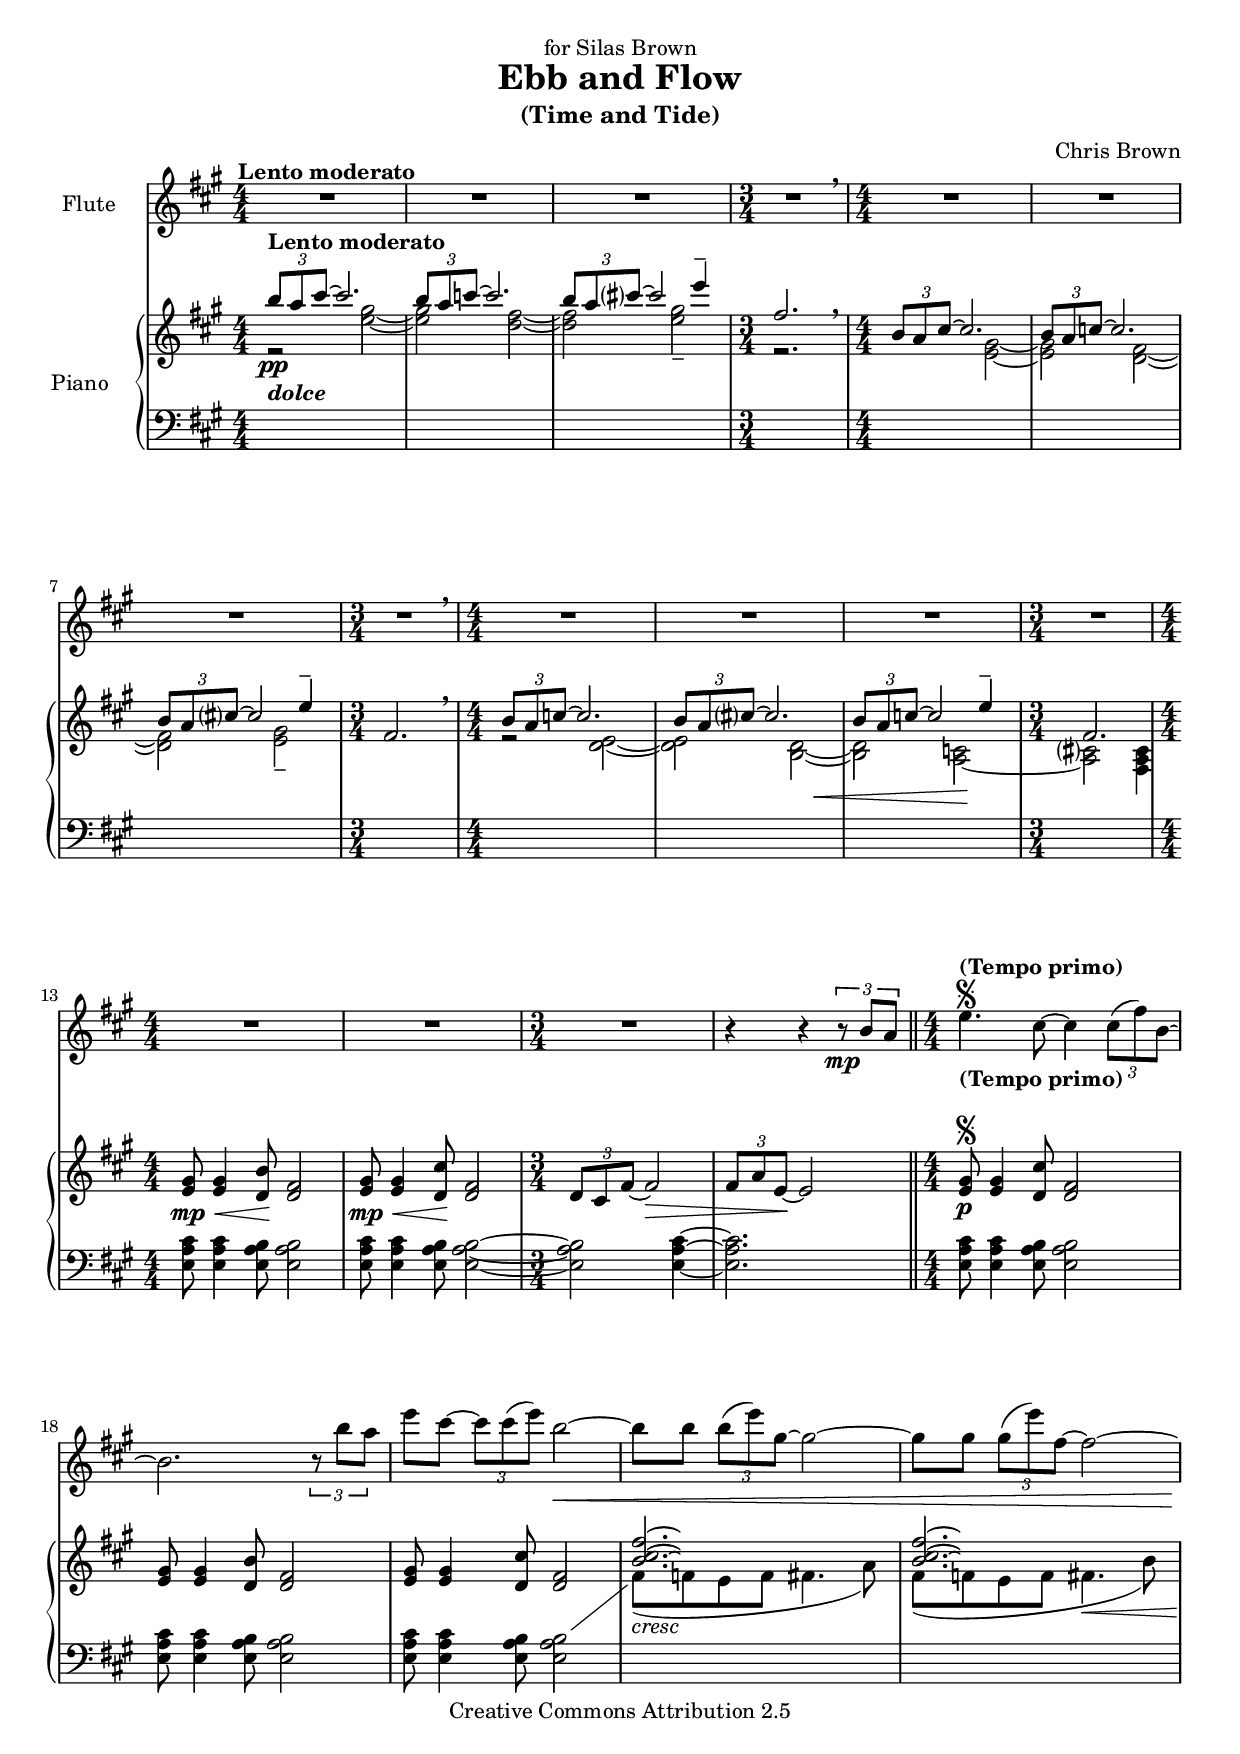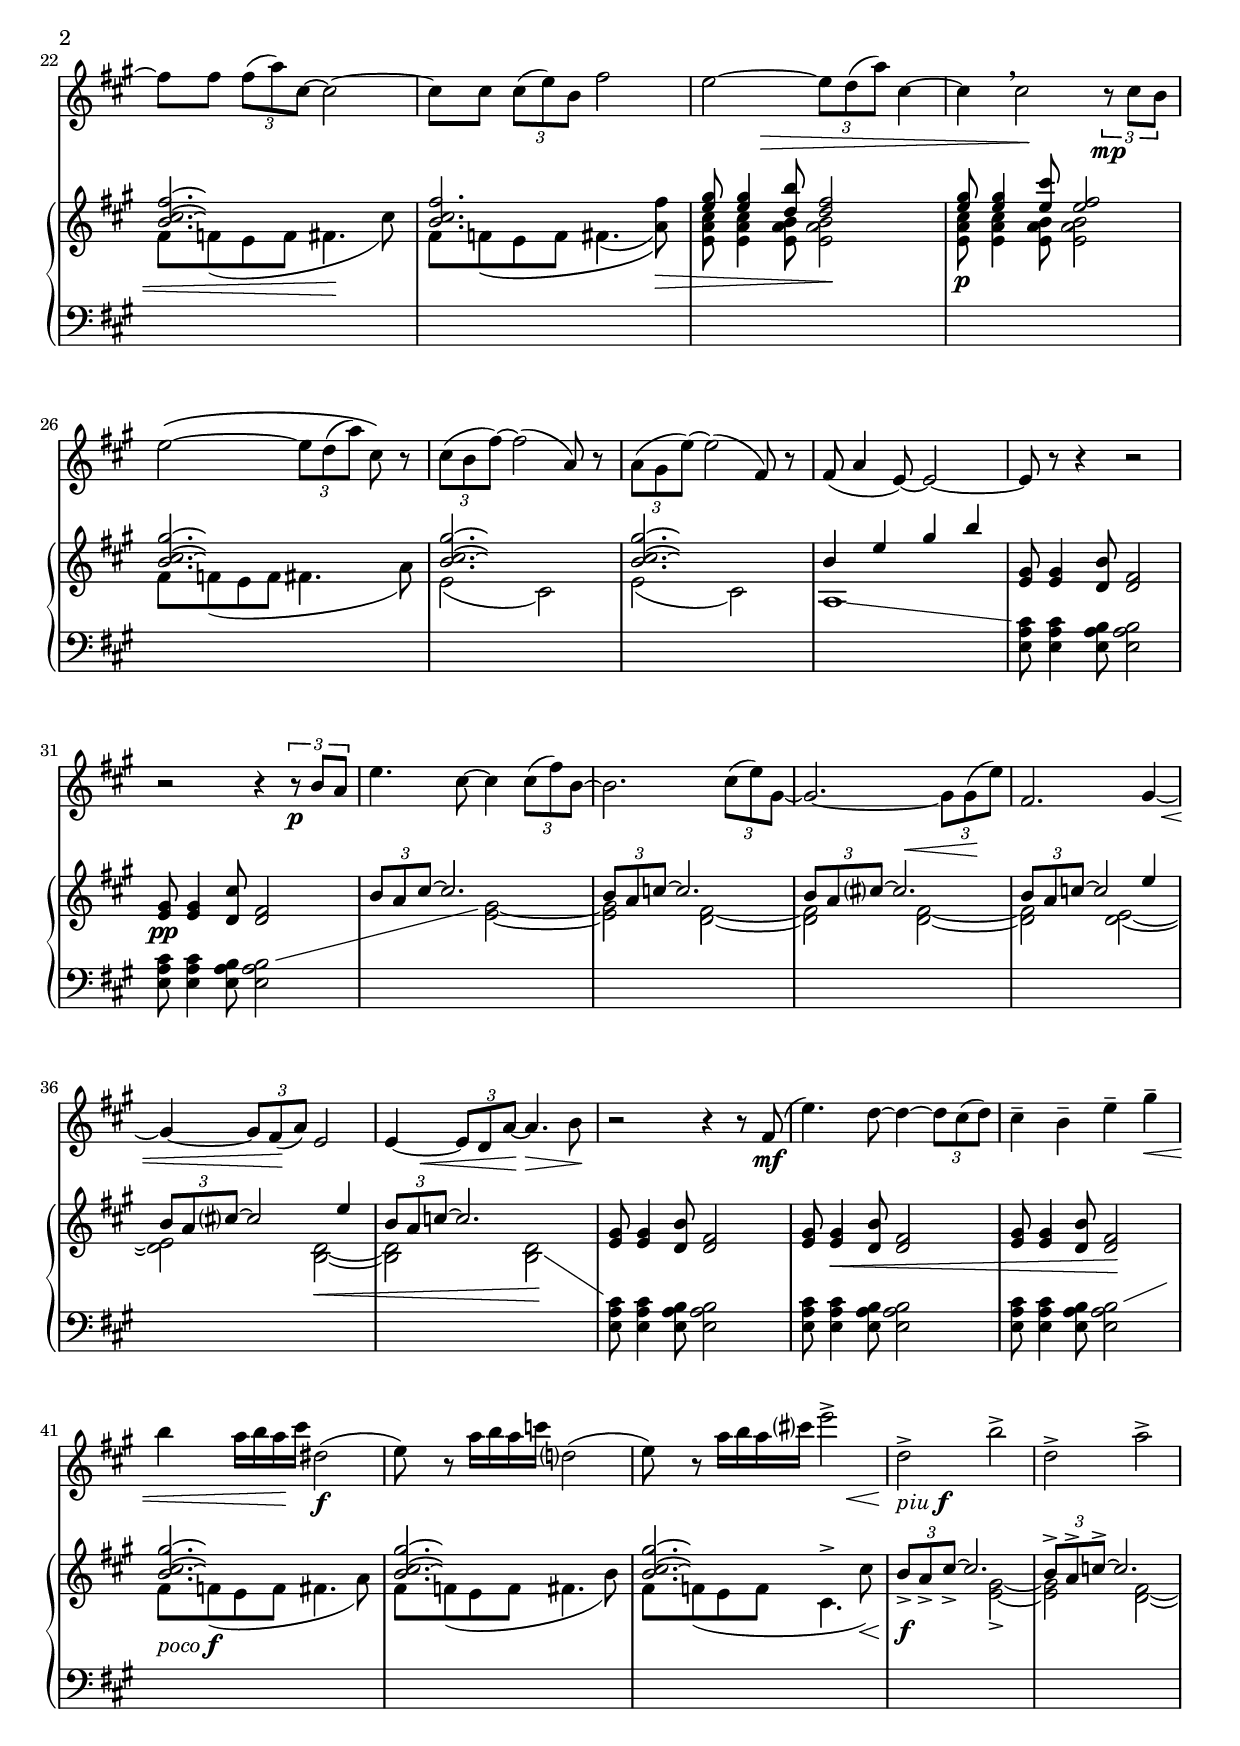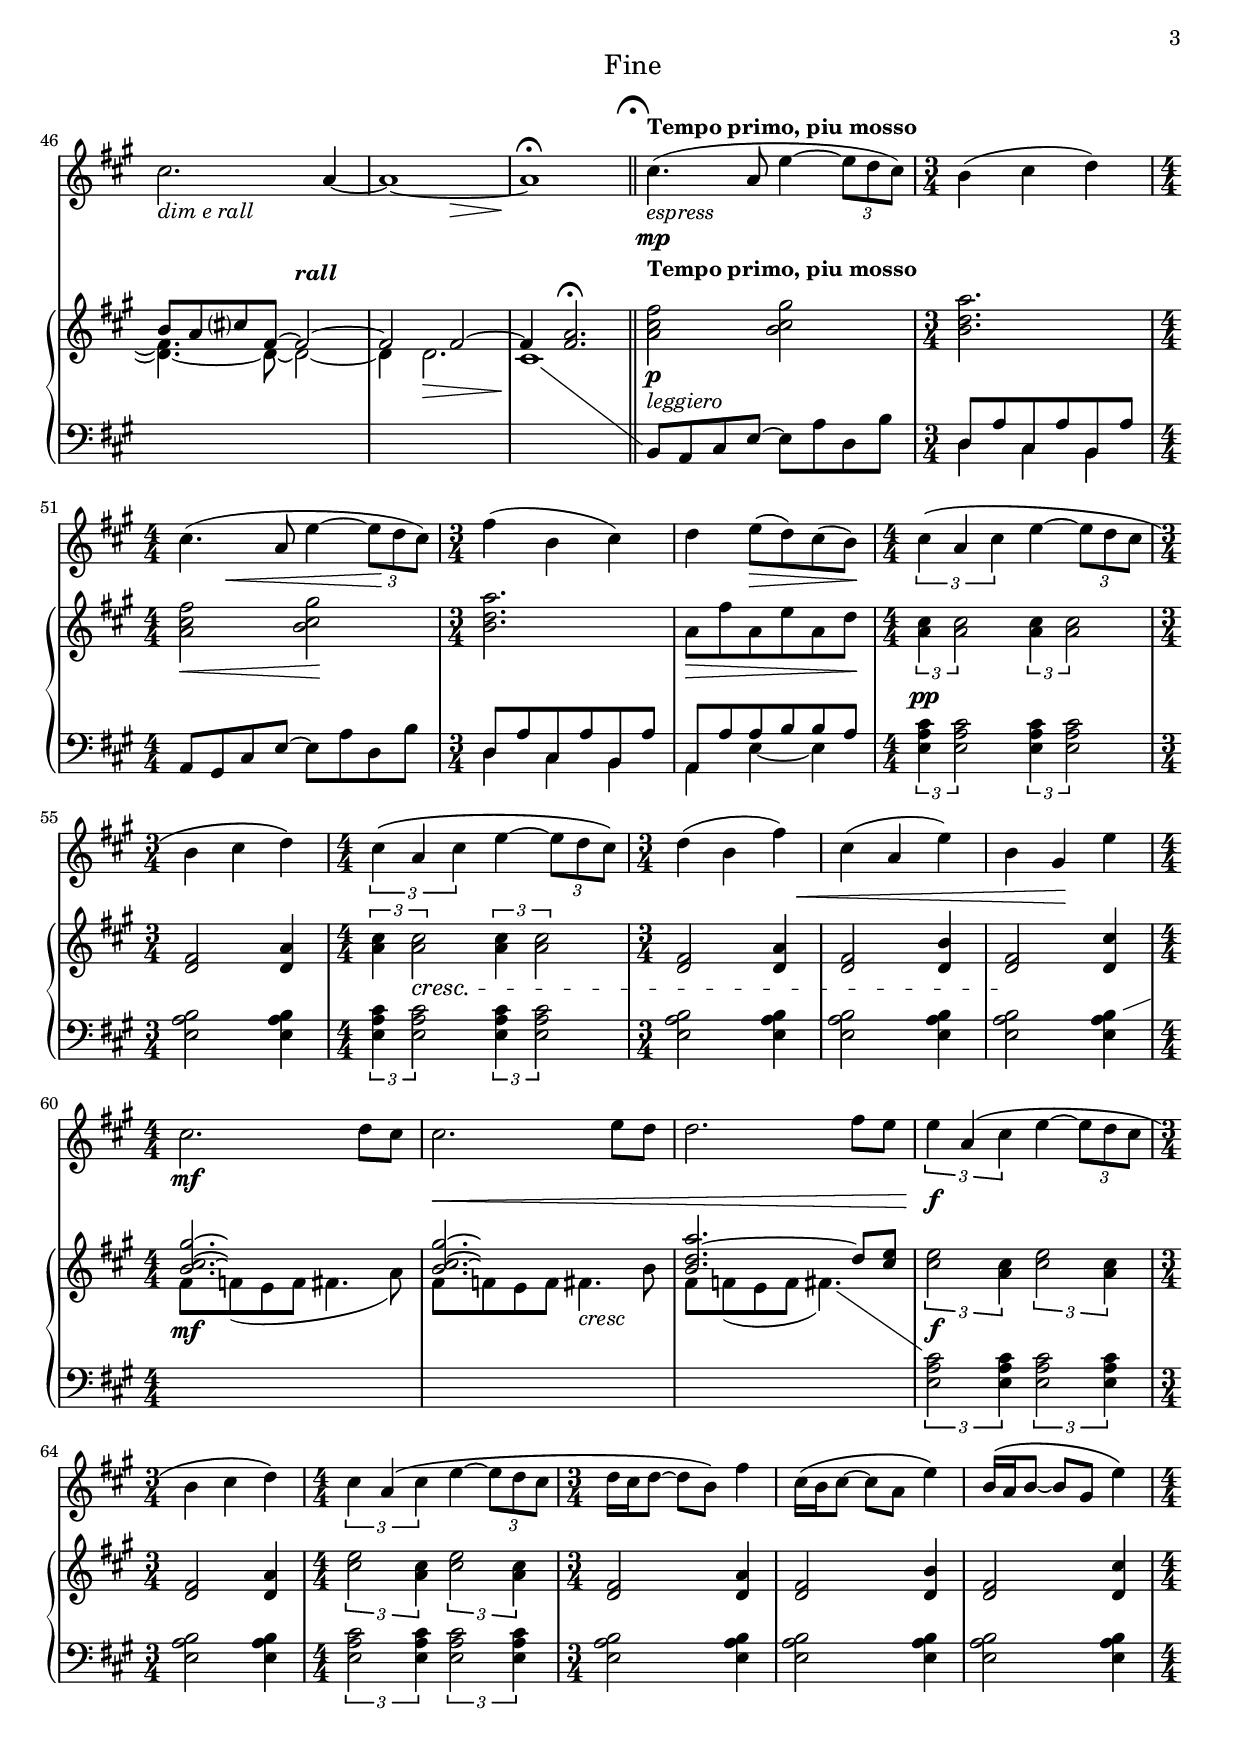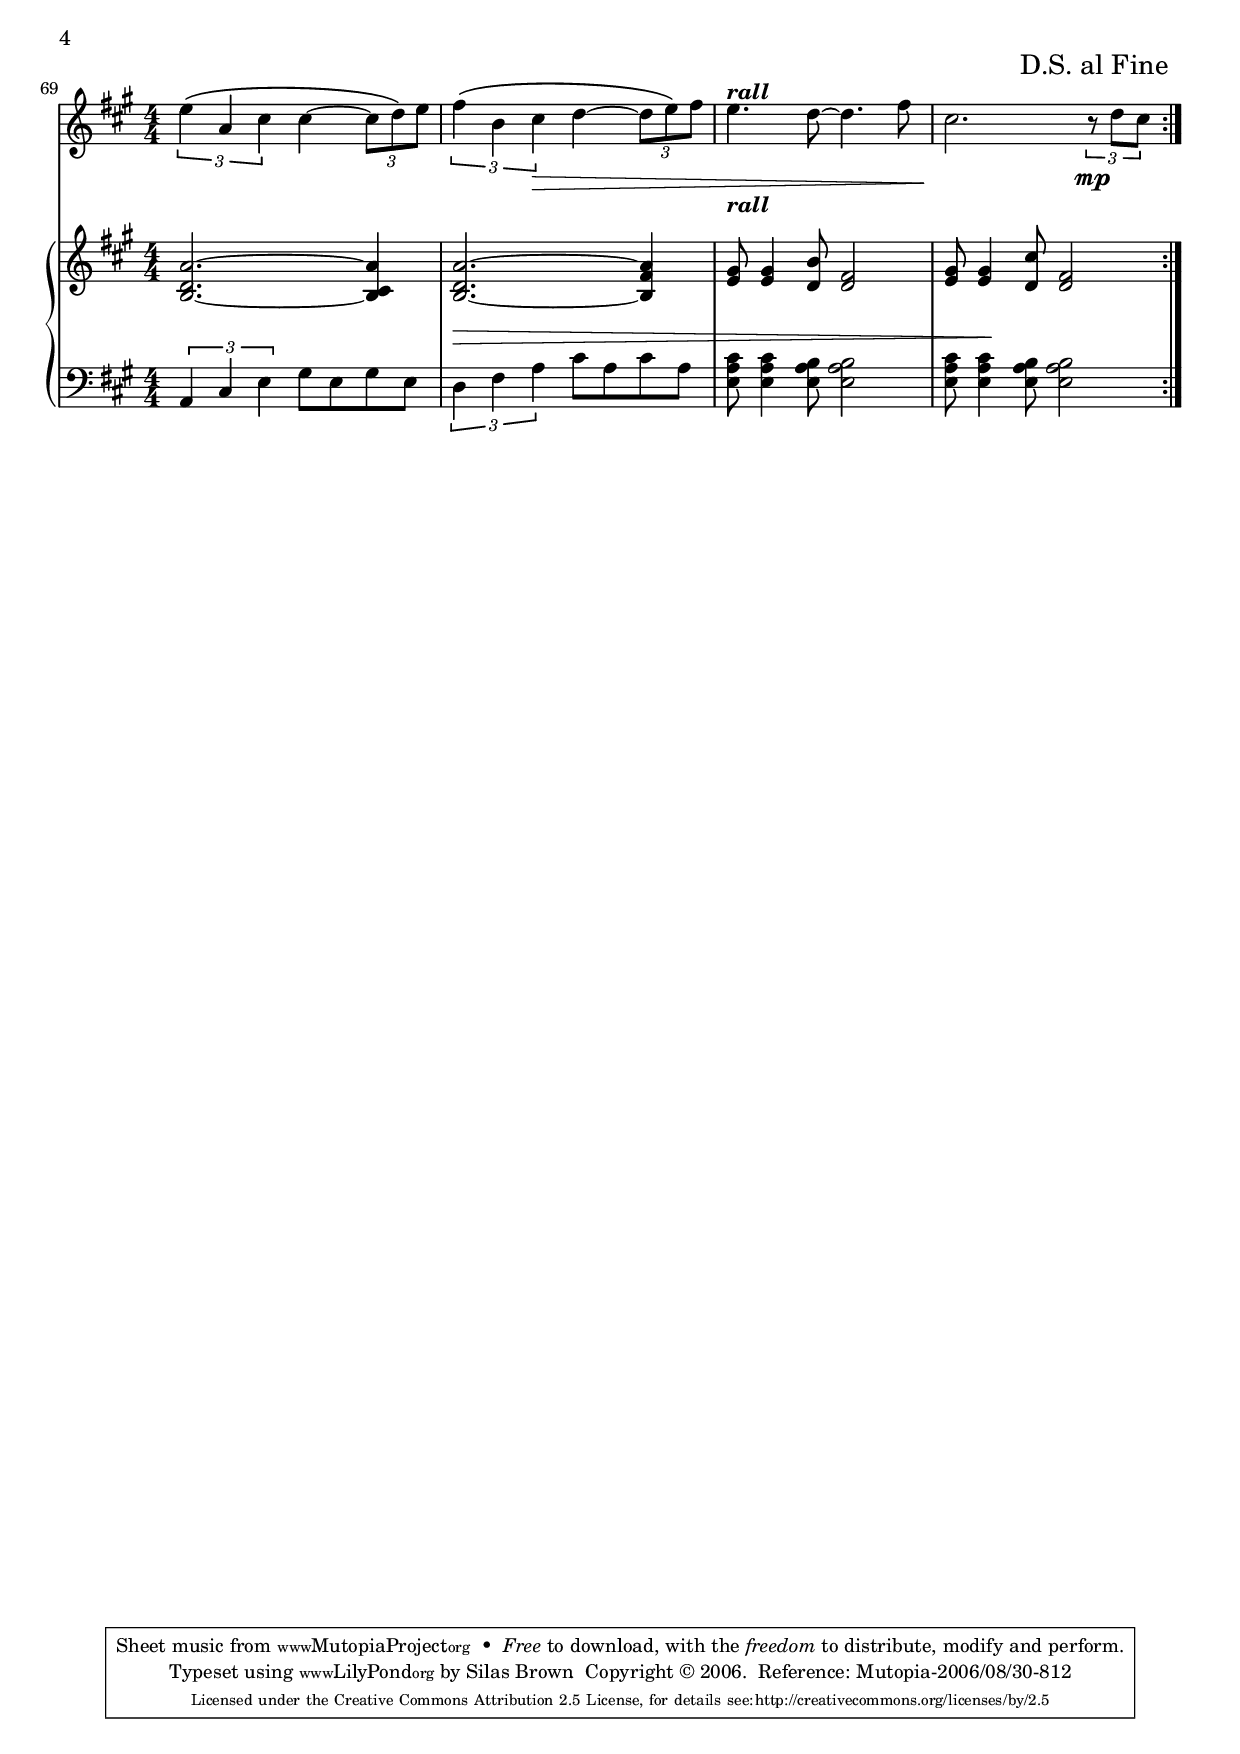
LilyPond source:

\version "2.9.16"
\header{
	title = "Ebb and Flow"
	subtitle = "(Time and Tide)"
	composer = "Chris Brown"
    dedication = "for Silas Brown"
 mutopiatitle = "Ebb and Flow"
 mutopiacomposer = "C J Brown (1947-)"
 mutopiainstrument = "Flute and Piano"
 date = "2006"
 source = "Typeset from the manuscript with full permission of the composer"
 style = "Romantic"
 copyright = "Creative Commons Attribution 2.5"
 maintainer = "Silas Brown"
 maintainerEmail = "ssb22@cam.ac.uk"
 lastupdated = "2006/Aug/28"
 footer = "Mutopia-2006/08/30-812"
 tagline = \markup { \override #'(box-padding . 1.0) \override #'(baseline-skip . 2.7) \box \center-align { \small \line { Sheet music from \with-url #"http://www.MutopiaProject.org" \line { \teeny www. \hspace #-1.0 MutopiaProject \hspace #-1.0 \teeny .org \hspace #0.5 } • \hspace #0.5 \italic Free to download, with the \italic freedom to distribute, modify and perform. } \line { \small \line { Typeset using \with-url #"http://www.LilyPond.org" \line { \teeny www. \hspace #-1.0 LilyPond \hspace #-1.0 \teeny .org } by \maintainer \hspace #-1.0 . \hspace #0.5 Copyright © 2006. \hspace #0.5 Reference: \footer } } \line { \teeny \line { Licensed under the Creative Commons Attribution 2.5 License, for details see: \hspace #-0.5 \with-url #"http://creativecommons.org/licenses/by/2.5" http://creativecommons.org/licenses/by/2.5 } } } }
}

#(set-global-staff-size 18.8)
dolce = \markup { \italic \bold dolce }
piuf = \markup { \italic piu \dynamic f }
pocof = \markup { \italic poco \dynamic f }

music={
\override Score.Hairpin #'after-line-breaking = ##t
\context Staff <<
	 \context Voice = Flute {
    \set Score.skipBars = ##t
    \set Staff.instrumentName = "Flute"
	\set Staff.midiInstrument = "flute"
#(set-accidental-style 'modern-cautionary)
\override Staff.TimeSignature  #'style = #'numbered
	\key a \major \clef treble

\time 4/4 R1^\markup{\bold{Lento moderato}} | R1 | R1 | \time 3/4 R2.\breathe  | 
\time 4/4 R1 | R1 | R1 | \time 3/4 R2.\breathe  | \time 4/4 R1 | 
R1 | R1 | \time 3/4 R2. | \time 4/4 R1 | R1 | 
\time 3/4 R2. | r4 r4  \times 2/3 {r8\mp  b'8 a'8} |  \bar "||" \time 4/4 e''4.\segno ^\markup{\bold{ (Tempo primo)}} cis''8~ cis''4  \times 2/3 {cis''8( fis''8) b'8~} | b'2.  \times 2/3 {r8 b''8 a''8} | 
\once \override DynamicLineSpanner #'padding = #3.0 e'''8 cis'''8~  \times 2/3 {cis'''8 cis'''8( e'''8)} b''2~\<  | \once \override DynamicLineSpanner #'padding = #3.0 b''8 b''8  \times 2/3 {b''8( e'''8) gis''8~} gis''2~ | gis''8 gis''8  \times 2/3 {gis''8( e'''8) fis''8~} fis''2~ | fis''8\!  fis''8  \times 2/3 {fis''8( a''8) cis''8~} cis''2~ | 
cis''8 cis''8  \times 2/3 {cis''8( e''8) b'8} fis''2 | \once \override DynamicLineSpanner #'padding = #3.0 <<e''2~ {s4s4\> } >>  \times 2/3 {e''8 d''8( a''8)} cis''4~ | cis''4\breathe  cis''2\!  \once \override DynamicLineSpanner #'padding = #3.0  \times 2/3 {r8\mp  cis''8 b'8} | e''2~\(  \times 2/3 {e''8 d''8( a''8)} cis''8\) r8 | 
 \times 2/3 {cis''8( b'8 fis''8 ) ~ } fis''2( a'8) r8 |  \times 2/3 {a'8( gis'8 e''8 ) ~ } e''2( fis'8) r8 | fis'8( a'4 e'8 ) ~  e'2~ | e'8 r8 r4 r2 | 
r2 r4  \times 2/3 {r8\p  b'8 a'8} | e''4. cis''8~ cis''4  \times 2/3 {cis''8( fis''8) b'8~} | b'2.  \times 2/3 {cis''8( e''8) gis'8~} | \once \override DynamicLineSpanner #'padding = #3.0 <<gis'2.~ {s4.s4.\< } >>  \times 2/3 {gis'8 gis'8(\!  e''8)} | 
fis'2. <<gis'4~ {s8s8\< } >> | gis'4~  \times 2/3 {gis'8 fis'8(\!  a'8)} e'2 | <<e'4~ {s8s8\< } >>  \times 2/3 {e'8 d'8 a'8~\! } a'4.\>  b'8\!  | r2 r4 r8 fis'8(\mf  | 
e''4.) d''8~ d''4~  \times 2/3 {d''8 cis''8( d''8)} | cis''4--  b'4--  e''4--  gis''4-- \<  | b''4 a''16 b''16 a''16\!  cis'''16 dis%{%}''2(\f  | e''8) r8 a''16 b''16 a''16 c%{is%}'''16 d''2( | 
e''8)  r8  a''16  b''16  a''16  cis'''16  <<e'''2->  {s4s4\< } >> | d''2-> \! _\piuf  b''2->  | d''2->  a''2->  | cis''2._\markup{\italic {dim e rall}}  a'4~ | 
<<a'1~ {s2s2\> } >> | a'1\fermata \!  \override Score.RehearsalMark #'break-visibility = #begin-of-line-invisible \mark \markup \center-align {Fine " " \musicglyph #"scripts.ufermata"} \bar "||"  | \once \override DynamicLineSpanner #'padding = #3.0 cis''4.(^\markup{\bold{ Tempo primo, piu mosso}}_\markup{\italic espress} \mp  a'8 e''4~  \times 2/3 {e''8 d''8 cis''8)} | \time 3/4 b'4( cis''4 d''4) | \time 4/4 <<cis''4.( {s8.s8.\< } >> a'8 e''4~  \times 2/3 {e''8\!  d''8 cis''8)} | 
\time 3/4 fis''4( b'4 cis''4) | d''4 e''8(\>  d''8) cis''8( b'8)\!  | \time 4/4  \times 2/3 {cis''4\( a'4 cis''4} e''4~  \times 2/3 {e''8 d''8 cis''8} | \time 3/4 b'4 cis''4 d''4\) | \time 4/4  \times 2/3 {cis''4\( a'4 cis''4} e''4~  \times 2/3 {e''8 d''8 cis''8\)} | 
\time 3/4 d''4( b'4 <<fis''4) {s8s8\< } >> | cis''4( a'4 e''4) | b'4 gis'4\!  e''4 | \time 4/4 cis''2.\mf  d''8 cis''8 | \once \override DynamicLineSpanner #'padding = #3.0 cis''2.\<  e''8 d''8 | 
\once \override DynamicLineSpanner #'padding = #3.0 <<d''2. {s4.s4.} >> fis''8 e''8 | \once \override DynamicLineSpanner #'padding = #3.0  \times 2/3 {e''4\! \f  a'4\( cis''4} e''4~  \times 2/3 {e''8 d''8 cis''8} | \time 3/4 b'4 cis''4 d''4\) | \time 4/4  \times 2/3 {cis''4 a'4\( cis''4} e''4~  \times 2/3 {e''8 d''8 cis''8} | \time 3/4 d''16 cis''16 d''8~ d''8 b'8\) fis''4 | 
cis''16\( b'16 cis''8~ cis''8 a'8 e''4\) | b'16\( a'16 b'8~ b'8 gis'8 e''4\) | \time 4/4  \times 2/3 {e''4\( a'4 cis''4} cis''4~  \times 2/3 {cis''8 d''8\) e''8} | \once \override DynamicLineSpanner #'padding = #3.0  \times 2/3 {fis''4\( b'4 cis''4\> } d''4~  \times 2/3 {d''8 e''8\) fis''8} | \once \override DynamicLineSpanner #'padding = #3.0 e''4.^\markup{\bold{ \italic rall}} d''8~ d''4. fis''8 | \once \override DynamicLineSpanner #'padding = #3.0 cis''2.\!  \once \override DynamicLineSpanner #'padding = #3.0  \times 2/3 {r8\mp  d''8 cis''8} \once \override Score.RehearsalMark #'self-alignment-X = #right \once \override Score.RehearsalMark #'padding = #3.0 \mark "D.S. al Fine " \bar ":|" 
}
        \new PianoStaff <<
    \set PianoStaff.instrumentName = "Piano   "
	\set PianoStaff.midiInstrument = "acoustic grand"
    \set PianoStaff.followVoice = ##t
  \context Staff = "one" << \new Voice { \voiceOne
#(set-accidental-style 'piano-cautionary)
\override TextScript #'padding = #3.0
\override Staff.TimeSignature  #'style = #'numbered
\key a \major \clef treble
 \voiceOne \time 4/4  \times 2/3 {b''8^\markup{\bold{Lento moderato}}_\dolce \pp  a''8 cis'''8~} cis'''2. |  \times 2/3 {b''8 a''8 c%{is%}'''8~} c%{is%}'''2. |  \times 2/3 {b''8  a''8  cis'''8~ } cis'''2  e'''4--  | \time 3/4 fis''2.\breathe  | 
\time 4/4  \times 2/3 {b'8 a'8 cis''8~} cis''2. |  \times 2/3 {b'8 a'8 c%{is%}''8~} c%{is%}''2. |  \times 2/3 {b'8  a'8  cis''8~ } cis''2  e''4--  | \time 3/4 fis'2.\breathe  | \time 4/4  \times 2/3 {b'8 a'8 c%{is%}''8~} c%{is%}''2. | 
 \times 2/3 {b'8 a'8 cis''8~} cis''2. |  \times 2/3 {b'8  a'8  c%{is%}''8~ } c%{is%}''2  e''4--  | \time 3/4 fis'2. |  \oneVoice \time 4/4 <e' gis'>8\mp \<  <e' gis'>4 <d' b'>8\!  <d' fis'>2 | <e' gis'>8\mp \<  <e' gis'>4 <d' cis''>8\!  <d' fis'>2 | 
\time 3/4  \times 2/3 {d'8 cis'8 fis'8~} fis'2\>  |  \times 2/3 {fis'8 a'8 e'8~\! } e'2 |  \bar "||" \time 4/4 <e' gis'>8\segno ^\markup{\bold{ (Tempo primo)}}\p  <e' gis'>4 <d' cis''>8 <d' fis'>2 | <e' gis'>8 <e' gis'>4 <d' b'>8 <d' fis'>2 | 
<e' gis'>8 <e' gis'>4 <d' cis''>8 <d' fis'>2 |  \voiceOne <b' cis'' fis''>2.\laissezVibrer  s4 | <b' cis'' fis''>2.\laissezVibrer  s4 | <b' cis'' fis''>2.\laissezVibrer  s4 | 
<b' cis'' fis''>2. s8 s8 | <e'' gis''>8 <e'' gis''>4 <d'' b''>8 <d'' fis''>2 | <e'' gis''>8 <e'' gis''>4 <e'' cis'''>8 <e'' fis''>2 | <b' cis'' gis''>2.\laissezVibrer  s4 | 
<b' cis'' gis''>2.\laissezVibrer  s4 | <b' cis'' gis''>2.\laissezVibrer  s4 | b'4 e''4 gis''4 b''4 |  \oneVoice <e' gis'>8 <e' gis'>4 <d' b'>8 <d' fis'>2 | 
<e' gis'>8\pp  <e' gis'>4 <d' cis''>8 <d' fis'>2 |  \voiceOne  \times 2/3 {b'8 a'8 cis''8~} cis''2. |  \times 2/3 {b'8 a'8 c%{is%}''8~} c%{is%}''2. |  \times 2/3 {b'8 a'8 cis''8~} cis''2. | 
 \times 2/3 {b'8 a'8 c%{is%}''8~} c%{is%}''2 e''4 |  \times 2/3 {b'8 a'8 cis''8~} cis''2 e''4 |  \times 2/3 {b'8 a'8 c%{is%}''8~} c%{is%}''2. |  \oneVoice <e' gis'>8 <e' gis'>4 <d' b'>8 <d' fis'>2 | 
<e' gis'>8 <e' gis'>4\<  <d' b'>8 <d' fis'>2 | <e' gis'>8 <e' gis'>4 <d' b'>8 <d' fis'>2\!  |  \voiceOne <b' cis'' gis''>2.\laissezVibrer  s4 | <b' cis'' gis''>2.\laissezVibrer  s4 | 
<b' cis'' gis''>2.\laissezVibrer  s4 |  \times 2/3 {b'8_>  a'8_>  cis''8~_> } cis''2. |  \times 2/3 {b'8->  a'8->  c%{is%}''8~-> } c%{is%}''2. | b'8  a'8  cis''8  fis'8~  fis'2~^\markup{\bold \italic rall}  | 
fis'2 fis'2~ | fis'4 <fis' a'>2.\fermata  |  \oneVoice <a' cis'' fis''>2^\markup{\bold{ Tempo primo, piu mosso}}_\markup{\italic leggiero} \p  <b' cis'' gis''>2 | \time 3/4 <b' d'' a''>2. | \time 4/4 <a' cis'' fis''>2\<  <b' cis'' gis''>2\!  | 
\time 3/4 <b' d'' a''>2. | a'8\>  fis''8 a'8 e''8 a'8 d''8\!  | \time 4/4 \once \override DynamicLineSpanner #'padding = #3.0  \times 2/3 {<a' cis''>4\pp  <a' cis''>2}  \times 2/3 {<a' cis''>4 <a' cis''>2} | \time 3/4 <d' fis'>2 <d' a'>4 | \time 4/4 \tupletUp \setTextCresc  \times 2/3 {<a' cis''>4 <a' cis''>2\< }  \times 2/3 {<a' cis''>4 <a' cis''>2} | 
\time 3/4 \tupletNeutral <d' fis'>2 <d' a'>4 | <d' fis'>2 <d' b'>4 | <d' fis'>2\!  <d' cis''>4 |  \voiceOne \time 4/4 <b' cis'' gis''>2.\laissezVibrer  s4 | <b' cis'' gis''>2.\laissezVibrer  s4 | 
\setHairpinCresc <b' d'' a''>2.~ d''8 <cis'' e''>8 |  \oneVoice \once \override DynamicLineSpanner #'padding = #3.0  \times 2/3 {<cis'' e''>2\f  <a' cis''>4}  \times 2/3 {<cis'' e''>2 <a' cis''>4} | \time 3/4 <d' fis'>2 <d' a'>4 | \time 4/4  \times 2/3 {<cis'' e''>2 <a' cis''>4}  \times 2/3 {<cis'' e''>2 <a' cis''>4} | \time 3/4 <d' fis'>2 <d' a'>4 | 
<d' fis'>2 <d' b'>4 | <d' fis'>2 <d' cis''>4 | \time 4/4 <b d' a'>2.~ <b cis' a'>4 | \once \override DynamicLineSpanner #'padding = #3.0 <b d' a'>2.~\>  <b fis' a'>4 | \once \override DynamicLineSpanner #'padding = #3.0 <e' gis'>8^\markup{\bold{ \italic rall}} <e' gis'>4 <d' b'>8 <d' fis'>2 | \once \override DynamicLineSpanner #'padding = #3.0 <e' gis'>8 <e' gis'>4\!  <d' cis''>8 <d' fis'>2

    } \new Voice { \voiceTwo \key a \major
\time 4/4 \change Staff=one \voiceTwo \override DynamicText #'transparent = ##f r2 <e'' gis''>2~ | <e'' gis''>2 <d'' fis''>2~ | <d'' fis''>2  <e'' gis''>2--  | \time 3/4 r2. | 
\time 4/4 s2 <e' gis'>2~ | <e' gis'>2 <d' fis'>2~ | <d' fis'>2  <e' gis'>2--  | \time 3/4 s2. | \time 4/4 r2 <d' e'>2~ | 
<d' e'>2\override DynamicText #'transparent = ##t  <b d'>2~\p \<  | <b d'>2 <a c%{is%}'>2~\!  | \time 3/4 <a cis'>2 <fis a cis'>4 | \time 4/4 \change Staff=two \oneVoice \override DynamicText #'transparent = ##t <e a cis'>8 <e a cis'>4 <e a b>8 <e a b>2 | <e a cis'>8 <e a cis'>4 <e a b>8 <e a b>2~ | 
\time 3/4 <e a b>2\override DynamicText #'transparent = ##t  <e a cis'>4~\mp  | <e a cis'>2. | \time 4/4 <e a cis'>8 <e a cis'>4 <e a b>8 <e a b>2 | <e a cis'>8 <e a cis'>4 <e a b>8 <e a b>2 | 
<e a cis'>8\override DynamicText #'transparent = ##f  <e a cis'>4 <e a b>8 <e a b>2 | \change Staff=one \voiceTwo \override DynamicText #'transparent = ##f fis'8(_\markup{\italic cresc}  f%{is%}'8 e'8 f%{is%}'8 fis%{is%}'4. a'8) | fis'8( f%{is%}'8 e'8 f%{is%}'8 fis%{is%}'4.\<  b'8) | fis'8 f%{is%}'8( e'8 f%{is%}'8 fis%{is%}'4.\!  cis''8) | 
fis'8 f%{is%}'8\( e'8 f%{is%}'8 fis%{is%}'4.( <a' fis''>8)\)\>  | <e' a' cis''>8 <e' a' cis''>4 <e' a' b'>8 <e' a' b'>2\!  | <e' a' cis''>8\p  <e' a' cis''>4 <e' a' b'>8 <e' a' b'>2 | fis'8 f%{is%}'8( e'8 f%{is%}'8 fis%{is%}'4. a'8) | 
e'2( cis'2) | e'2( cis'2) | a1 | \change Staff=two \oneVoice \override DynamicText #'transparent = ##t <e a cis'>8 <e a cis'>4 <e a b>8 <e a b>2 | 
<e a cis'>8 <e a cis'>4 <e a b>8 <e a b>2 | \change Staff=one \voiceTwo \override DynamicText #'transparent = ##f s2 <e' gis'>2~ | <e' gis'>2 <d' fis'>2~ | <d' fis'>2 <d' fis'>2~ | 
<d' fis'>2 <d' e'>2~ | <d' e'>2 <b d'>2~\<  | <b d'>2 <b d'>2\!  | \change Staff=two \oneVoice \override DynamicText #'transparent = ##t <e a cis'>8 <e a cis'>4 <e a b>8 <e a b>2 | 
<e a cis'>8 <e a cis'>4 <e a b>8 <e a b>2 | <e a cis'>8 <e a cis'>4 <e a b>8 <e a b>2 | \change Staff=one \voiceTwo \override DynamicText #'transparent = ##f fis'8_\pocof  f%{is%}'8( e'8 f%{is%}'8 fis%{is%}'4. a'8) | fis'8 f%{is%}'8( e'8 f%{is%}'8 fis%{is%}'4. b'8) | 
fis'8  f%{is%}'8(  e'8  f%{is%}'8  cis'4.^>  cis''8)\<  | s2 \! \f  <e' gis'>2~->  | <e' gis'>2 <d' fis'>2~ | <d' fis'>4.~ d'8~ d'2~ | 
d'4 d'2.\>  | cis'1\!  | \change Staff=two \oneVoice \override DynamicText #'transparent = ##t b,8 a,8 cis8 e8~ e8 a8 d8 b8 | \time 3/4  << { \voiceTwo d4 cis4 b,4  } \\ { \voiceOne d8 a8 cis8 a8 b,8 a8 } >>  | \time 4/4 a,8 gis,8 cis8 e8~ e8 a8 d8 b8 | 
\time 3/4  << { \voiceTwo d4 cis4 b,4  } \\ { \voiceOne d8 a8 cis8 a8 b,8 a8 } >>  |  << { \voiceTwo a,4 e4~ e4  } \\ { \voiceOne a,8 a8 a8 b8 b8 a8 } >>  | \time 4/4  \times 2/3 {<e a cis'>4 <e a cis'>2}  \times 2/3 {<e a cis'>4 <e a cis'>2} | \time 3/4 <e a b>2 <e a b>4 | \time 4/4  \times 2/3 {<e a cis'>4 <e a cis'>2}  \times 2/3 {<e a cis'>4 <e a cis'>2} | 
\time 3/4 <e a b>2 <e a b>4 | <e a b>2 <e a b>4 | <e a b>2 <e a b>4 | \time 4/4 \change Staff=one \voiceTwo \override DynamicText #'transparent = ##f fis'8\mf  f%{is%}'8( e'8 f%{is%}'8 fis%{is%}'4. a'8) | fis'8  f%{is%}'8  e'8  f%{is%}'8  fis%{is%}'4._\markup{\italic cresc}  b'8 | 
fis'8 f%{is%}'8( e'8 f%{is%}'8 fis%{is%}'4. s8) | \change Staff=two \oneVoice \override DynamicText #'transparent = ##t  \times 2/3 {<e a cis'>2 <e a cis'>4}  \times 2/3 {<e a cis'>2 <e a cis'>4} | \time 3/4 <e a b>2 <e a b>4 | \time 4/4  \times 2/3 {<e a cis'>2 <e a cis'>4}  \times 2/3 {<e a cis'>2 <e a cis'>4} | \time 3/4 <e a b>2 <e a b>4 | 
<e a b>2 <e a b>4 | <e a b>2 <e a b>4 | \time 4/4  \times 2/3 {a,4~ cis4 e4} gis8 e8 gis8 e8 |  \times 2/3 {d4~ fis4 a4} cis'8 a8 cis'8 a8 | <e a cis'>8 <e a cis'>4 <e a b>8 <e a b>2 | <e a cis'>8 <e a cis'>4 <e a b>8 <e a b>2
    } >> \context Staff = "two" {
#(set-accidental-style 'piano-cautionary)
\override Staff.TimeSignature  #'style = #'numbered
\clef bass \key a \major  s2 s2 s2 s2 s2 s2 s2 s2 s2 s2 s2 s2 s2 s2 s2 s2 s2 s2 s2 s2 s2 s4 s8 s4 s8 s2 s8 s4 s8 s2 s2 s4 s2 s8 s4 s8 s2 s8 s4 s8 s2 s8 s4 s8 s2 s8 s8 s8 s8 s4 s8 s8 s8 s8 s8 s4 s8 s8 s8 s8 s8 s4 s8 s8 s8 s8 s8 s4 s8 s8 s4 s8 s2 s8 s4 s8 s2 s8 s8 s8 s8 s4 s8 s2 s2 s2 s2 s1 s8 s4 s8 s2 s8 s4 s8 s2 s2 s2 s2 s2 s2 s2 s2 s2 s2 s2 s2 s2 s8 s4 s8 s2 s8 s4 s8 s2 s8 s4 s8 s2 s8 s8 s8 s8 s4 s8 s8 s8 s8 s8 s4 s8 s8 s8 s8 s8 s4 s8 s2 s2 s2 s2 s4 s8 s2 s4 s2 s1 s8 s8 s8 s8 s8 s8 s8 s8 s4 s4 s4%{ s8 s8 s8 s8 s8 s8%} s8 s8 s8 s8 s8 s8 s8 s8 s4 s4 s4%{ s8 s8 s8 s8 s8 s8%} s4 s4 s4%{ s8 s8 s8 s8 s8 s8%} s4 s2 s4 s2 s2 s4 s4 s2 s4 s2 s2 s4 s2 s4 s2 s4 s8 s8 s8 s8 s4 s8 s8 s8 s8 s8 s4 s8 s8 s8 s8 s8 s4 s8 s2 s4 s2 s4 s2 s4 s2 s4 s2 s4 s2 s4 s2 s4 s2 s4 s4 s4 s4 s8 s8 s8 s8 s4 s4 s4 s8 s8 s8 s8 s8 s4 s8 s2 s8 s4 s8 s2 }
  >>
>> } \score { \music \layout { } }
\score { \unfoldRepeats \music 
  \midi {
    \context {
      \Score
      tempoWholesPerMinute = #(ly:make-moment 54 4)
      }
    }


}

